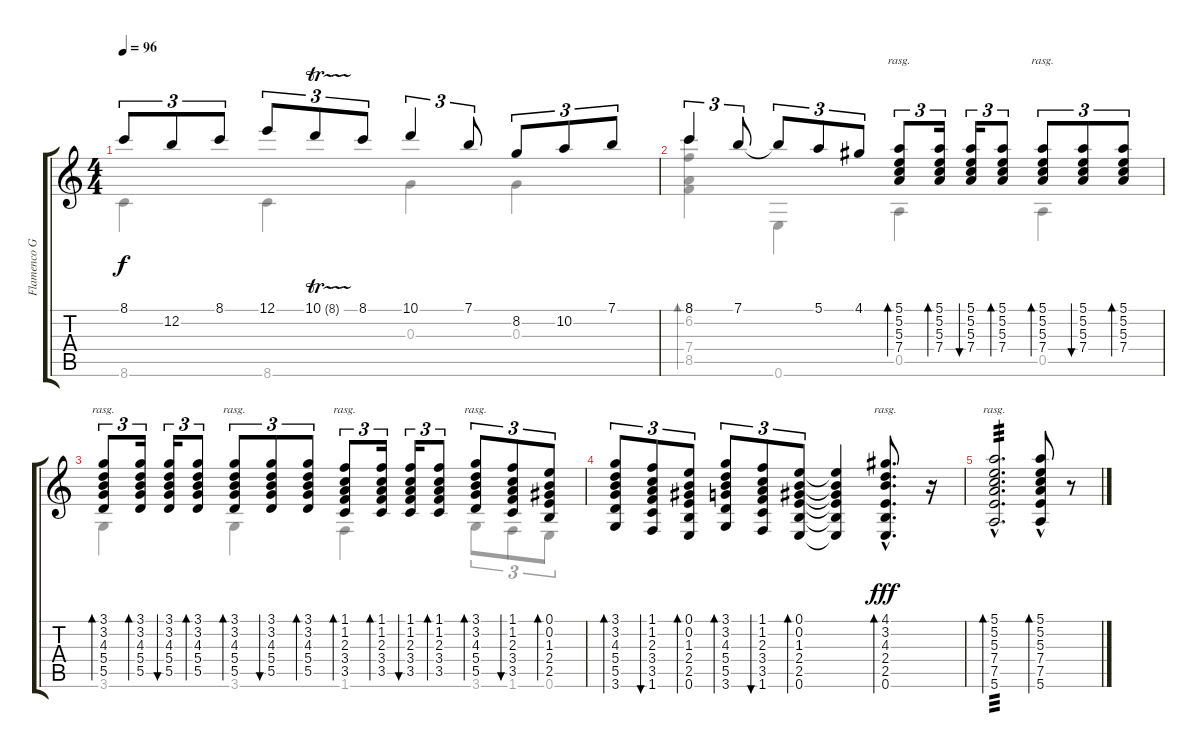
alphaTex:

\track ("Flamenco Guitar" "Flamenco G") {instrument acousticguitarnylon}
\staff {score tabs}
\tuning (E4 B3 G3 D3 A2 E2) {hide}
\voice
\ts (4 4)
\tempo 96
\clef g2
\ks c
8.1.8{tu (3 2) dy f} 12.2.8{tu (3 2)} 8.1.8{tu (3 2)} 12.1.8{tu (3 2)} 10.1{tr (8 16)}.8{tu (3 2)} 8.1.8{tu (3 2)} 10.1.4{tu (3 2)} 7.1.8{tu (3 2)} 8.2.8{tu (3 2)} 10.2.8{tu (3 2)} 7.1.8{tu (3 2)} |
8.1.4{tu (3 2)} 7.1.8{tu (3 2)} 7.1{t}.8{tu (3 2)} 5.1.8{tu (3 2)} 4.1.8{tu (3 2)} (5.1 5.2 5.3 7.4).8{tu (3 2) bd 480 rasg ii} (5.1 5.2 5.3 7.4).16{tu (3 2) bd 30 beam splitsecondary} (5.1 5.2 5.3 7.4).16{tu (3 2) bu 30} (5.1 5.2 5.3 7.4).8{tu (3 2) bd 30} (5.1 5.2 5.3 7.4).8{tu (3 2) bd 480 rasg ii} (5.1 5.2 5.3 7.4).8{tu (3 2) bu 30} (5.1 5.2 5.3 7.4).8{tu (3 2) bd 30} |
(3.1 3.2 4.3 5.4 5.5).8{tu (3 2) bd 480 rasg ii} (3.1 3.2 4.3 5.4 5.5).16{tu (3 2) bd 30 beam splitsecondary} (3.1 3.2 4.3 5.4 5.5).16{tu (3 2) bu 30} (3.1 3.2 4.3 5.4 5.5).8{tu (3 2) bd 30} (3.1 3.2 4.3 5.4 5.5).8{tu (3 2) bd 480 rasg ii} (3.1 3.2 4.3 5.4 5.5).8{tu (3 2) bu 30} (3.1 3.2 4.3 5.4 5.5).8{tu (3 2) bd 30} (1.1 1.2 2.3 3.4 3.5).8{tu (3 2) bd 480 rasg ii} (1.1 1.2 2.3 3.4 3.5).16{tu (3 2) bd 30 beam splitsecondary} (1.1 1.2 2.3 3.4 3.5).16{tu (3 2) bu 30} (1.1 1.2 2.3 3.4 3.5).8{tu (3 2) bd 30} (3.1 3.2 4.3 5.4 5.5).8{tu (3 2) bd 480 rasg ii} (1.1 1.2 2.3 3.4 3.5).8{tu (3 2) bu 30} (0.1 0.2 1.3 2.4 2.5).8{tu (3 2) bd 30} |
(3.1 3.2 4.3 5.4 5.5 3.6).8{tu (3 2) bd 30} (1.1 1.2 2.3 3.4 3.5 1.6).8{tu (3 2) bu 30} (0.1 0.2 1.3 2.4 2.5 0.6).8{tu (3 2) bd 30} (3.1 3.2 4.3 5.4 5.5 3.6).8{tu (3 2) bd 30} (1.1 1.2 2.3 3.4 3.5 1.6).8{tu (3 2) bu 30} (0.1 0.2 1.3 2.4 2.5 0.6).8{tu (3 2) bd 30} (0.1{t} 0.2{t} 1.3{t} 2.4{t} 2.5{t} 0.6{t}).4 (4.1 3.2 4.3 2.4 2.5 0.6{hac}).8{d bd 480 rasg ii dy fff} r.16 |
(5.1 5.2 5.3 7.4 7.5 5.6{hac}).2{d bd 480 rasg ii tp 3} (5.1 5.2 5.3 7.4 7.5 5.6{hac}).8{bd 60} r.8
\voice
\clef g2
\ottava regular
\simile none
\ks c
8.6.4{dy f} 8.6.4 0.3.4 0.3.4 |
(8.1 6.2 7.4 8.5).4{bd 30} 0.6.4 0.5.4 0.5.4 |
3.6.4 3.6.4 1.6.4 3.6.8{tu (3 2)} 1.6.8{tu (3 2)} 0.6.8{tu (3 2)} |
|
